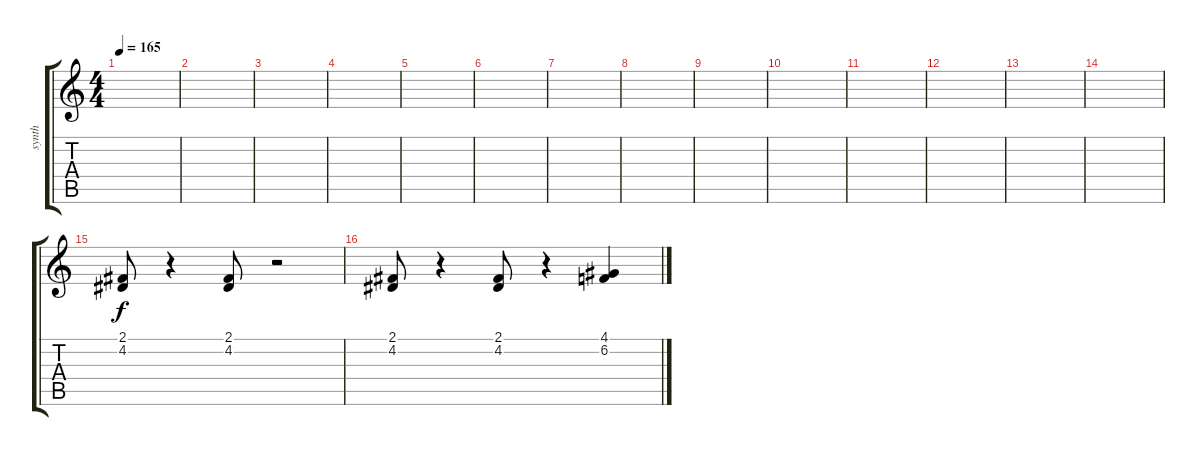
\track ("synth" "synth") {instrument synthstrings1}
\staff {score tabs}
\tuning (E4 B3 G3 D3 A2 E2) {hide}
\ts (4 4)
\tempo 165
\clef g2
\ks c
|
|
|
|
|
|
|
|
|
|
|
|
|
|
(2.1 4.2).8 r.4 (2.1 4.2).8 r.2 |
(2.1 4.2).8 r.4 (2.1 4.2).8 r.4 (4.1 6.2).4
